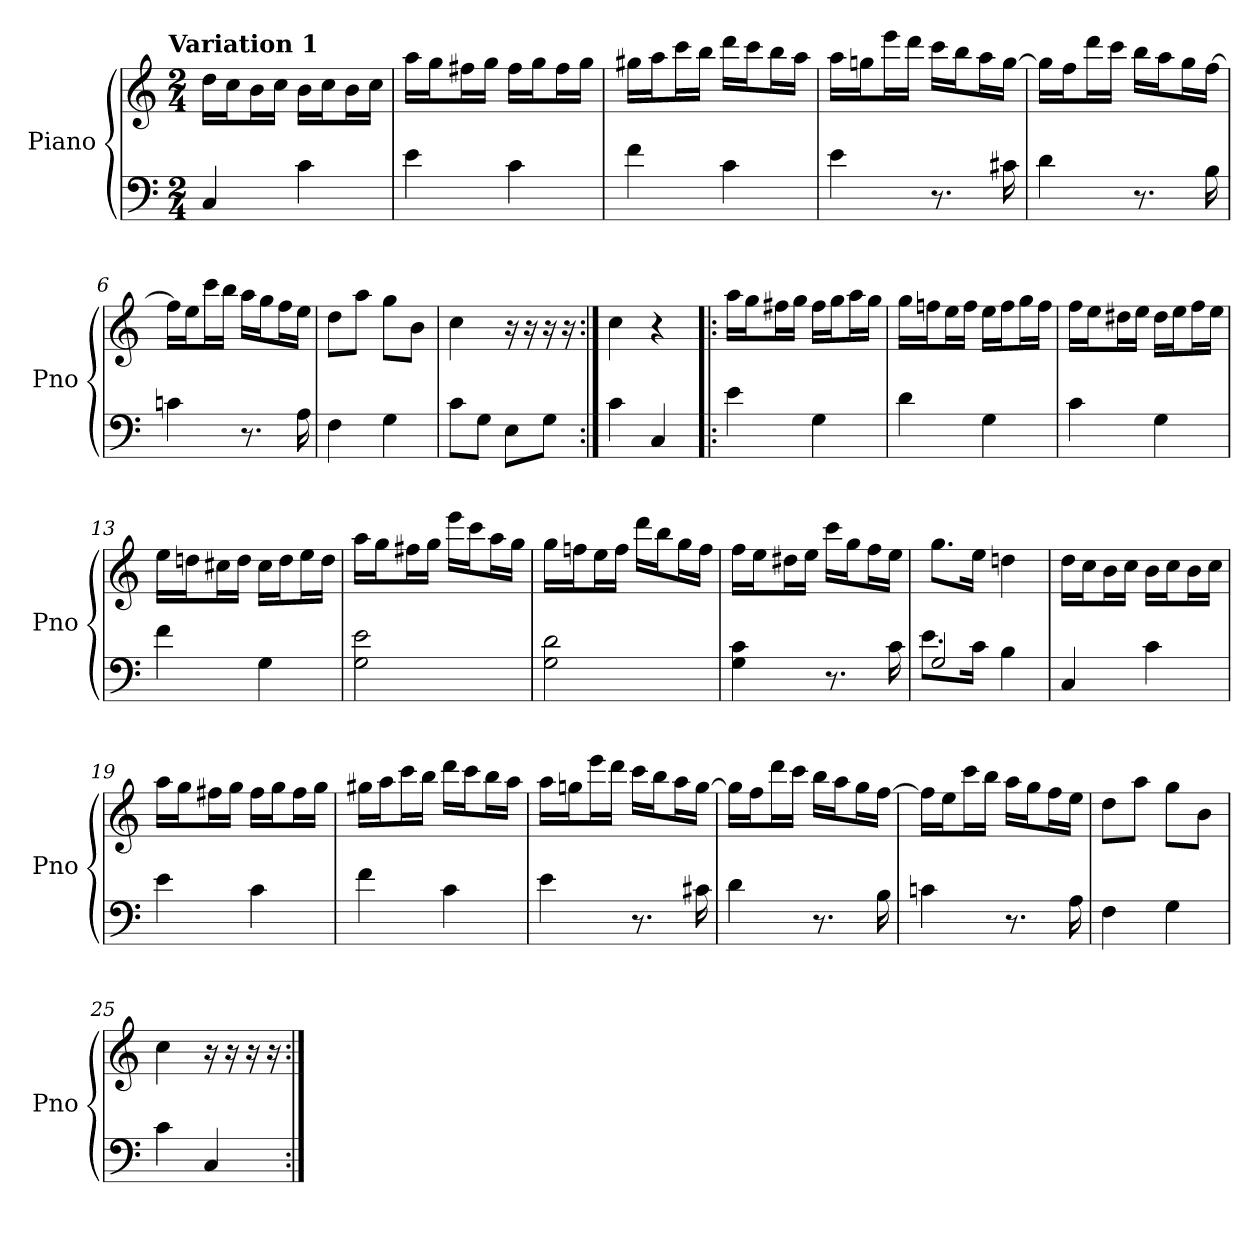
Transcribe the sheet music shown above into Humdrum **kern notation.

**kern	**kern
*part1	*part1
*staff2	*staff1
*I"Piano	*
*I'Pno	*
*k[]	*k[]
*C:	*C:
!!LO:TX:omd:t=Variation 1
*M2/4	*M2/4
*MM120	*MM120
=1	=1
4C	16ddLL
.	16ccJ
.	16bL
.	16ccJJ
4c	16bLL
.	16ccJ
.	16bL
.	16ccJJ
=2	=2
4e	16aaLL
.	16ggJ
.	16ff#XL
.	16ggJJ
4c	16ff#LL
.	16ggJ
.	16ff#L
.	16ggJJ
=3	=3
4f	16gg#XLL
.	16aaJ
.	16cccL
.	16bbJJ
4c	16dddLL
.	16cccJ
.	16bbL
.	16aaJJ
=4	=4
4e	16aaLL
.	16ggnJ
.	16eeeL
.	16dddJJ
8.r	16cccLL
.	16bbJ
.	16aaL
16c#X	[16ggJJ
=5	=5
4d	16ggLL]
.	16ffJ
.	16dddL
.	16cccJJ
8.r	16bbLL
.	16aaJ
.	16ggL
16B	[16ffJJ
=6	=6
4cn	16ffLL]
.	16eeJ
.	16cccL
.	16bbJJ
8.r	16aaLL
.	16ggJ
.	16ffL
16A	16eeJJ
=7	=7
4F	8ddL
.	8aaJ
4G	8ggL
.	8bJ
=8	=8
8cL	4cc
8GJ	.
8EL	16r
.	16r
8GJ	16r
.	16r
=9:|!	=9:|!
4c	4cc
4C	4r
=10!|:	=10!|:
4e	16aaLL
.	16ggJ
.	16ff#XL
.	16ggJJ
4G	16ff#LL
.	16ggJ
.	16aaL
.	16ggJJ
=11	=11
4d	16ggLL
.	16ffnJ
.	16eeL
.	16ffJJ
4G	16eeLL
.	16ffJ
.	16ggL
.	16ffJJ
=12	=12
4c	16ffLL
.	16eeJ
.	16dd#XL
.	16eeJJ
4G	16dd#LL
.	16eeJ
.	16ffL
.	16eeJJ
=13	=13
4f	16eeLL
.	16ddnJ
.	16cc#XL
.	16ddJJ
4G	16cc#LL
.	16ddJ
.	16eeL
.	16ddJJ
=14	=14
2G 2e	16aaLL
.	16ggJ
.	16ff#XL
.	16ggJJ
.	16eeeLL
.	16cccJ
.	16aaL
.	16ggJJ
=15	=15
2G 2d	16ggLL
.	16ffnJ
.	16eeL
.	16ffJJ
.	16dddLL
.	16bbJ
.	16ggL
.	16ffJJ
=16	=16
4G 4c	16ffLL
.	16eeJ
.	16dd#XL
.	16eeJJ
8.r	16cccLL
.	16ggJ
.	16ffL
16c	16eeJJ
=17	=17
*^	*
2G	8.eL	8.ggL
.	16cJk	16eeJk
.	4B	4ddn
*v	*v	*
=18	=18
4C	16ddLL
.	16ccJ
.	16bL
.	16ccJJ
4c	16bLL
.	16ccJ
.	16bL
.	16ccJJ
=19	=19
4e	16aaLL
.	16ggJ
.	16ff#XL
.	16ggJJ
4c	16ff#LL
.	16ggJ
.	16ff#L
.	16ggJJ
=20	=20
4f	16gg#XLL
.	16aaJ
.	16cccL
.	16bbJJ
4c	16dddLL
.	16cccJ
.	16bbL
.	16aaJJ
=21	=21
4e	16aaLL
.	16ggnJ
.	16eeeL
.	16dddJJ
8.r	16cccLL
.	16bbJ
.	16aaL
16c#X	[16ggJJ
=22	=22
4d	16ggLL]
.	16ffJ
.	16dddL
.	16cccJJ
8.r	16bbLL
.	16aaJ
.	16ggL
16B	[16ffJJ
=23	=23
4cn	16ffLL]
.	16eeJ
.	16cccL
.	16bbJJ
8.r	16aaLL
.	16ggJ
.	16ffL
16A	16eeJJ
=24	=24
4F	8ddL
.	8aaJ
4G	8ggL
.	8bJ
=25	=25
4c	4cc
4C	16r
.	16r
.	16r
.	16r
=:|!	=:|!
*-	*-
